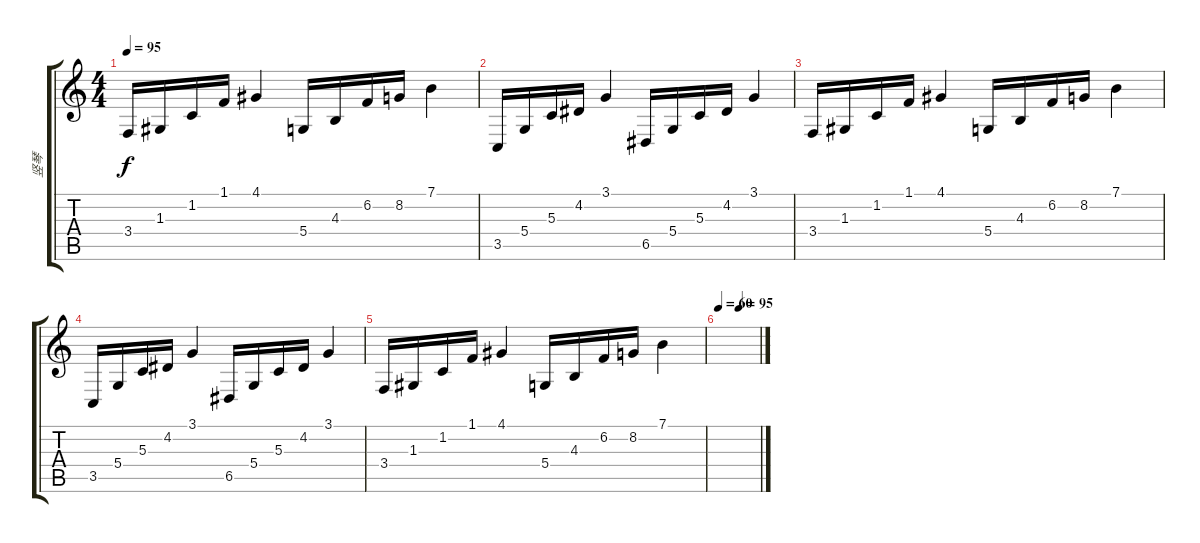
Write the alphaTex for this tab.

\track ("竖琴" "竖琴") {instrument orchestralharp}
\staff {score tabs}
\tuning (E4 B3 G3 D3 A2 E2) {hide}
\ts (4 4)
\tempo 95
\clef g2
\ks c
3.4.16{dy f} 1.3.16 1.2.16 1.1.16 4.1.4 5.4.16 4.3.16 6.2.16 8.2.16 7.1.4 |
3.5.16 5.4.16 5.3.16 4.2.16 3.1.4 6.5.16 5.4.16 5.3.16 4.2.16 3.1.4 |
3.4.16 1.3.16 1.2.16 1.1.16 4.1.4 5.4.16 4.3.16 6.2.16 8.2.16 7.1.4 |
3.5.16 5.4.16 5.3.16 4.2.16 3.1.4 6.5.16 5.4.16 5.3.16 4.2.16 3.1.4 |
3.4.16 1.3.16 1.2.16 1.1.16 4.1.4 5.4.16 4.3.16 6.2.16 8.2.16 7.1.4 |
\tempo 60
\tempo (95 0.5)
